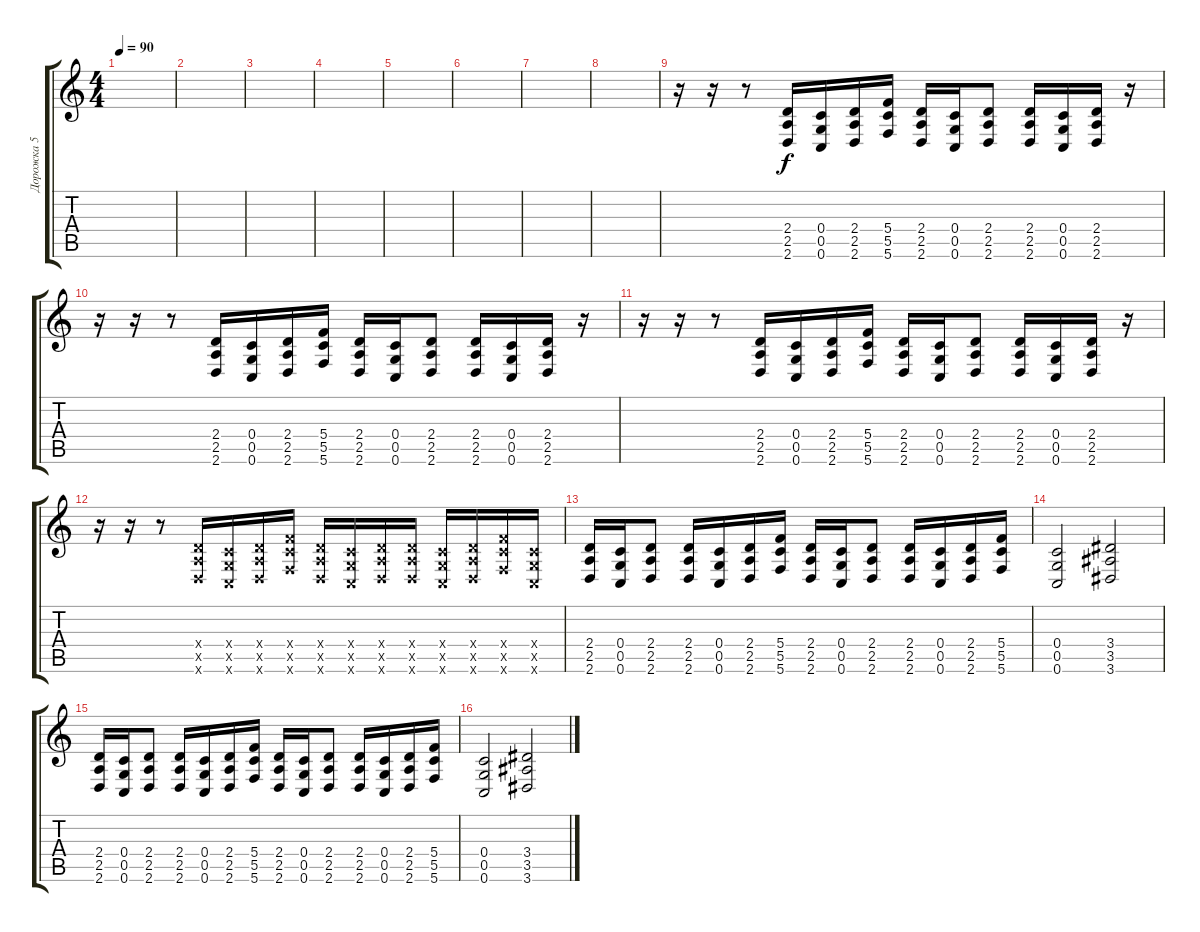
\track ("Дорожка 5" "Дорожка 5") {instrument overdrivenguitar}
\staff {score tabs}
\tuning (D4 A3 F3 C3 G2 C2) {hide}
\ts (4 4)
\tempo 90
\clef g2
\ks c
|
|
|
|
|
|
|
|
r.16 r.16 r.8 (2.4 2.5 2.6).16 (0.4 0.5 0.6).16 (2.4 2.5 2.6).16 (5.4 5.5 5.6).16 (2.4 2.5 2.6).16 (0.4 0.5 0.6).16 (2.4 2.5 2.6).8 (2.4 2.5 2.6).16 (0.4 0.5 0.6).16 (2.4 2.5 2.6).16 r.16 |
r.16 r.16 r.8 (2.4 2.5 2.6).16 (0.4 0.5 0.6).16 (2.4 2.5 2.6).16 (5.4 5.5 5.6).16 (2.4 2.5 2.6).16 (0.4 0.5 0.6).16 (2.4 2.5 2.6).8 (2.4 2.5 2.6).16 (0.4 0.5 0.6).16 (2.4 2.5 2.6).16 r.16 |
r.16 r.16 r.8 (2.4 2.5 2.6).16 (0.4 0.5 0.6).16 (2.4 2.5 2.6).16 (5.4 5.5 5.6).16 (2.4 2.5 2.6).16 (0.4 0.5 0.6).16 (2.4 2.5 2.6).8 (2.4 2.5 2.6).16 (0.4 0.5 0.6).16 (2.4 2.5 2.6).16 r.16 |
r.16 r.16 r.8 (2.4{x} 2.5{x} 2.6{x}).16 (0.4{x} 0.5{x} 0.6{x}).16 (2.4{x} 2.5{x} 2.6{x}).16 (5.4{x} 5.5{x} 5.6{x}).16 (2.4{x} 2.5{x} 2.6{x}).16 (0.4{x} 0.5{x} 0.6{x}).16 (2.4{x} 2.5{x} 2.6{x}).16 (2.4{x} 2.5{x} 2.6{x}).16 (0.4{x} 0.5{x} 0.6{x}).16 (2.4{x} 2.5{x} 2.6{x}).16 (5.4{x} 5.5{x} 5.6{x}).16 (0.4{x} 0.5{x} 0.6{x}).16 |
(2.4 2.5 2.6).16 (0.4 0.5 0.6).16 (2.4 2.5 2.6).8 (2.4 2.5 2.6).16 (0.4 0.5 0.6).16 (2.4 2.5 2.6).16 (5.4 5.5 5.6).16 (2.4 2.5 2.6).16 (0.4 0.5 0.6).16 (2.4 2.5 2.6).8 (2.4 2.5 2.6).16 (0.4 0.5 0.6).16 (2.4 2.5 2.6).16 (5.4 5.5 5.6).16 |
(0.4 0.5 0.6).2 (3.4 3.5 3.6).2 |
(2.4 2.5 2.6).16 (0.4 0.5 0.6).16 (2.4 2.5 2.6).8 (2.4 2.5 2.6).16 (0.4 0.5 0.6).16 (2.4 2.5 2.6).16 (5.4 5.5 5.6).16 (2.4 2.5 2.6).16 (0.4 0.5 0.6).16 (2.4 2.5 2.6).8 (2.4 2.5 2.6).16 (0.4 0.5 0.6).16 (2.4 2.5 2.6).16 (5.4 5.5 5.6).16 |
(0.4 0.5 0.6).2 (3.4 3.5 3.6).2
